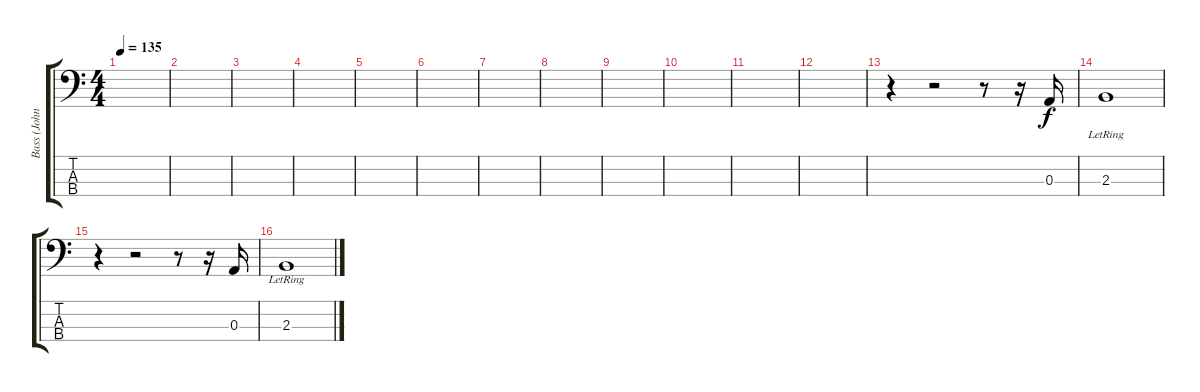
\track ("Bass (John)" "Bass (John") {instrument slapbass1}
\staff {score tabs}
\tuning (G2 D2 A1 E1) {hide}
\ts (4 4)
\tempo 135
\clef f4
\ks c
|
|
|
|
|
|
|
|
|
|
|
|
r.4 r.2 r.8 r.16 0.3.16 |
2.3{lr}.1 |
r.4 r.2 r.8 r.16 0.3.16 |
2.3{lr}.1
